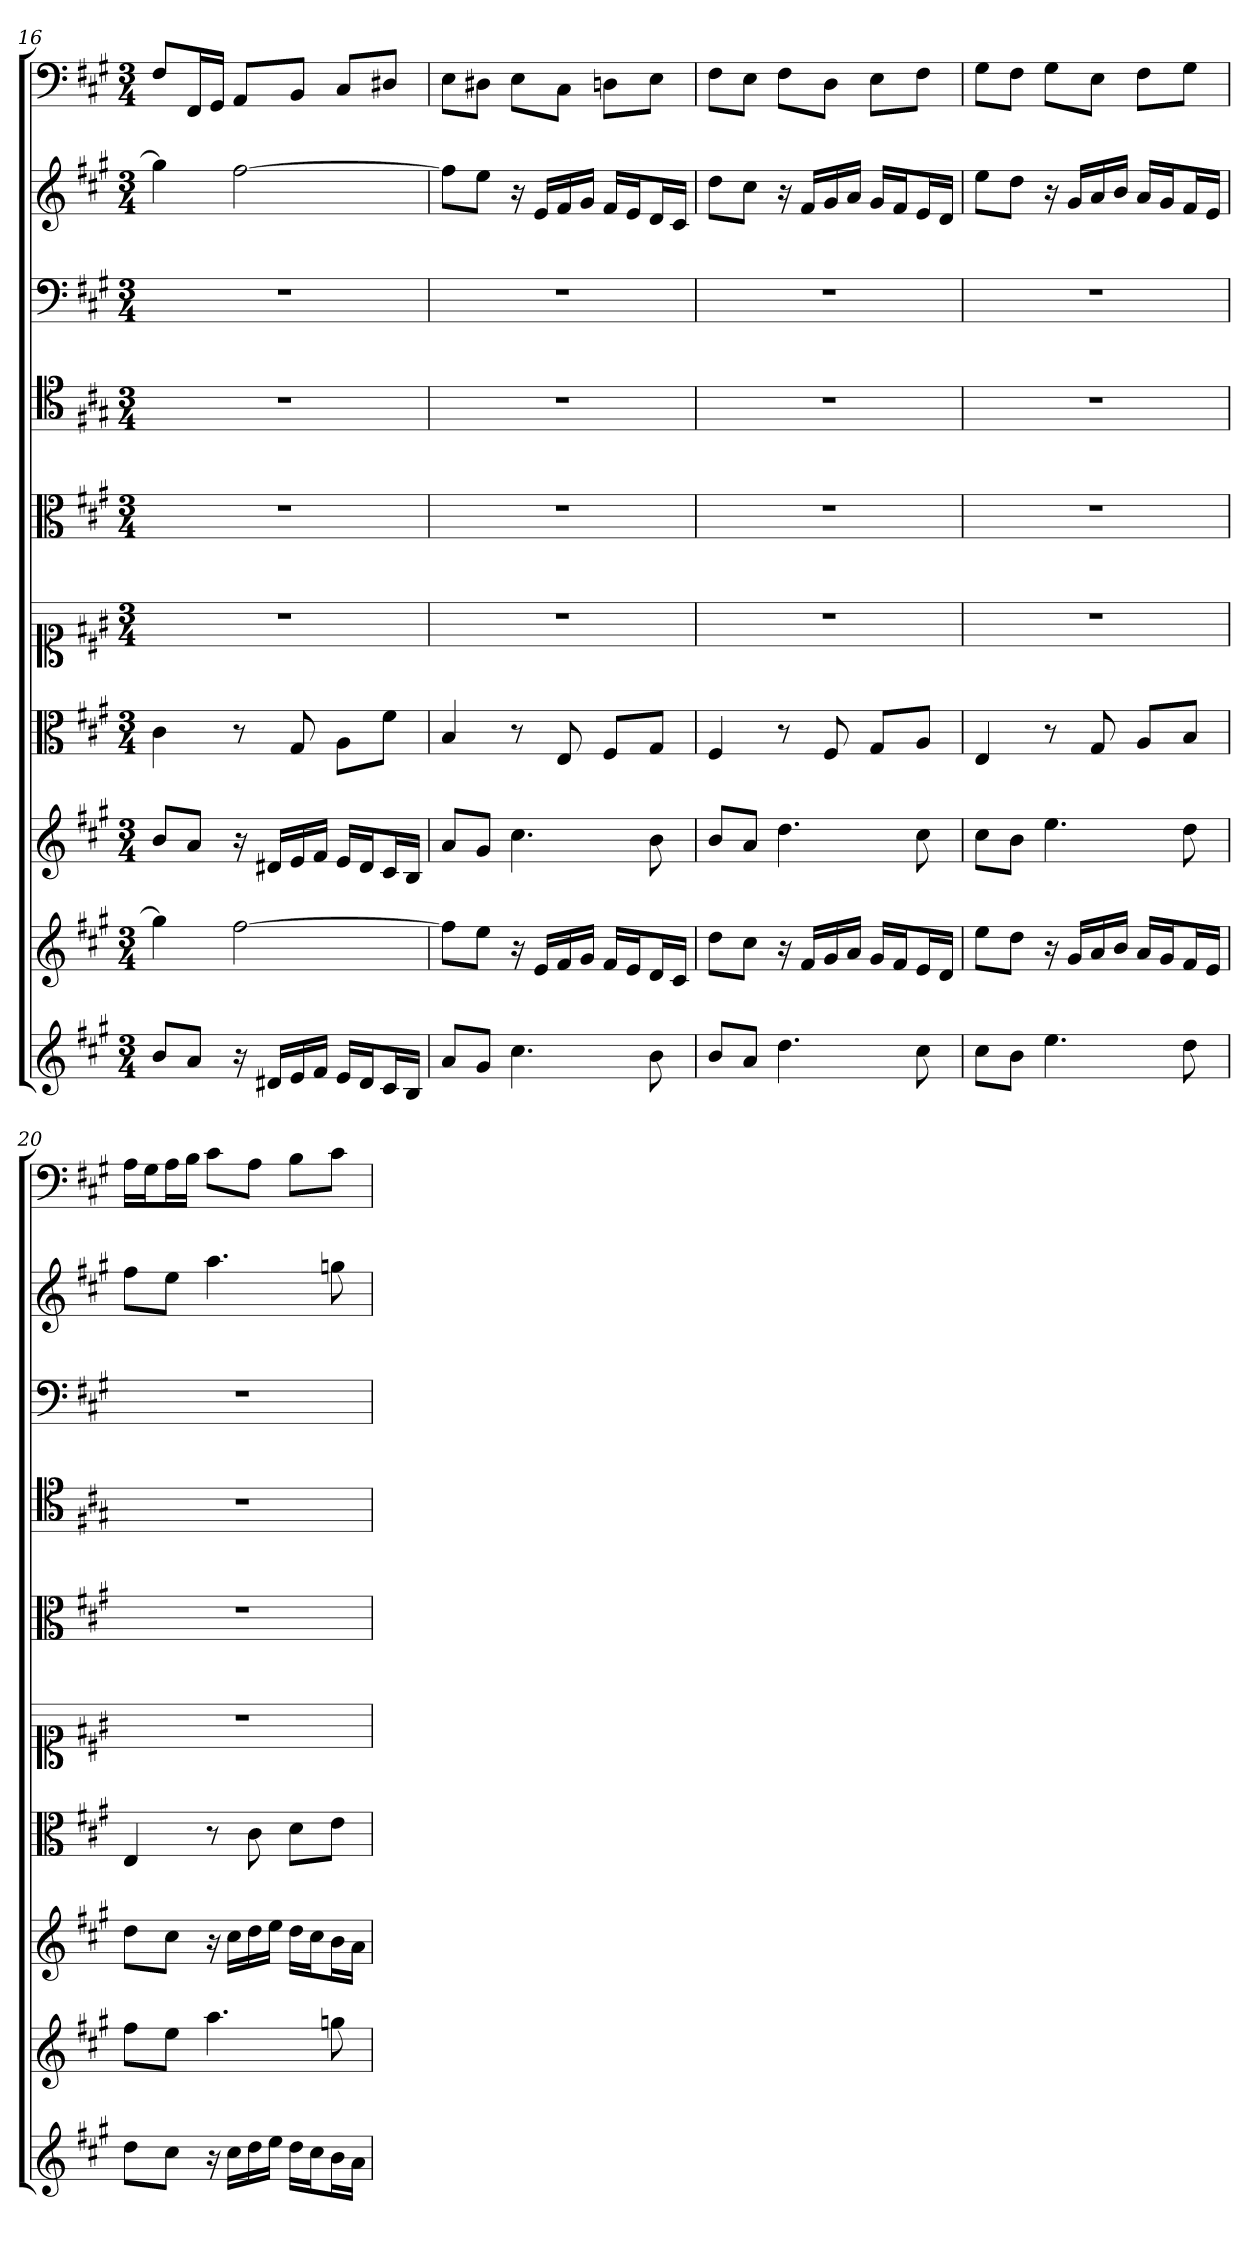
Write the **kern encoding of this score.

**kern	**kern	**kern	**kern	**kern	**kern	**kern	**kern	**kern	**kern
*part10	*part9	*part8	*part7	*part6	*part5	*part4	*part3	*part2	*part1
*staff10	*staff9	*staff8	*staff7	*staff6	*staff5	*staff4	*staff3	*staff2	*staff1
*	*	*	*clefC3	*clefC1	*clefC3	*clefC4	*clefF4	*	*clefF4
*k[f#c#g#]	*k[f#c#g#]	*k[f#c#g#]	*k[f#c#g#]	*k[f#c#g#]	*k[f#c#g#]	*k[f#c#g#]	*k[f#c#g#]	*k[f#c#g#]	*k[f#c#g#]
*A:	*A:	*A:	*A:	*A:	*A:	*A:	*A:	*A:	*A:
*M3/4	*M3/4	*M3/4	*M3/4	*M3/4	*M3/4	*M3/4	*M3/4	*M3/4	*M3/4
=16	=16	=16	=16	=16	=16	=16	=16	=16	=16
8bL	4gg#]	8bL	4c#	2.r	2.r	2.r	2.r	4gg#]	8F#/L
8aJ	.	8aJ	.	.	.	.	.	.	16FF#/L
.	.	.	.	.	.	.	.	.	16GG#/JJ
16r	[2ff#	16r	8r	.	.	.	.	[2ff#	8AA/L
16d#XLL	.	16d#XLL	.	.	.	.	.	.	.
16e	.	16e	8G#	.	.	.	.	.	8BB/J
16f#JJ	.	16f#JJ	.	.	.	.	.	.	.
16eLL	.	16eLL	8A\L	.	.	.	.	.	8C#/L
16d#J	.	16d#J	.	.	.	.	.	.	.
16c#L	.	16c#L	8f#\J	.	.	.	.	.	8D#X/J
16BJJ	.	16BJJ	.	.	.	.	.	.	.
=17	=17	=17	=17	=17	=17	=17	=17	=17	=17
8aL	8ff#L]	8aL	4B	2.r	2.r	2.r	2.r	8ff#L]	8E\L
8g#J	8eeJ	8g#J	.	.	.	.	.	8eeJ	8D#X\J
4.cc#	16r	4.cc#	8r	.	.	.	.	16r	8E\L
.	16eLL	.	.	.	.	.	.	16eLL	.
.	16f#	.	8E	.	.	.	.	16f#	8C#\J
.	16g#JJ	.	.	.	.	.	.	16g#JJ	.
.	16f#LL	.	8F#/L	.	.	.	.	16f#LL	8Dn\L
.	16eJ	.	.	.	.	.	.	16eJ	.
8b	16dL	8b	8G#/J	.	.	.	.	16dL	8E\J
.	16c#JJ	.	.	.	.	.	.	16c#JJ	.
=18	=18	=18	=18	=18	=18	=18	=18	=18	=18
8bL	8ddL	8bL	4F#	2.r	2.r	2.r	2.r	8ddL	8F#\L
8aJ	8cc#J	8aJ	.	.	.	.	.	8cc#J	8E\J
4.dd	16r	4.dd	8r	.	.	.	.	16r	8F#\L
.	16f#LL	.	.	.	.	.	.	16f#LL	.
.	16g#	.	8F#	.	.	.	.	16g#	8D\J
.	16aJJ	.	.	.	.	.	.	16aJJ	.
.	16g#LL	.	8G#/L	.	.	.	.	16g#LL	8E\L
.	16f#J	.	.	.	.	.	.	16f#J	.
8cc#	16eL	8cc#	8A/J	.	.	.	.	16eL	8F#\J
.	16dJJ	.	.	.	.	.	.	16dJJ	.
=19	=19	=19	=19	=19	=19	=19	=19	=19	=19
8cc#L	8eeL	8cc#L	4E	2.r	2.r	2.r	2.r	8eeL	8G#\L
8bJ	8ddJ	8bJ	.	.	.	.	.	8ddJ	8F#\J
4.ee	16r	4.ee	8r	.	.	.	.	16r	8G#\L
.	16g#LL	.	.	.	.	.	.	16g#LL	.
.	16a	.	8G#	.	.	.	.	16a	8E\J
.	16bJJ	.	.	.	.	.	.	16bJJ	.
.	16aLL	.	8A/L	.	.	.	.	16aLL	8F#\L
.	16g#J	.	.	.	.	.	.	16g#J	.
8dd	16f#L	8dd	8B/J	.	.	.	.	16f#L	8G#\J
.	16eJJ	.	.	.	.	.	.	16eJJ	.
=20	=20	=20	=20	=20	=20	=20	=20	=20	=20
8ddL	8ff#L	8ddL	4E	2.r	2.r	2.r	2.r	8ff#L	16A\LL
.	.	.	.	.	.	.	.	.	16G#\J
8cc#J	8eeJ	8cc#J	.	.	.	.	.	8eeJ	16A\L
.	.	.	.	.	.	.	.	.	16B\JJ
16r	4.aa	16r	8r	.	.	.	.	4.aa	8c#\L
16cc#LL	.	16cc#LL	.	.	.	.	.	.	.
16dd	.	16dd	8c#	.	.	.	.	.	8A\J
16eeJJ	.	16eeJJ	.	.	.	.	.	.	.
16ddLL	.	16ddLL	8d\L	.	.	.	.	.	8B\L
16cc#J	.	16cc#J	.	.	.	.	.	.	.
16bL	8ggn	16bL	8e\J	.	.	.	.	8ggn	8c#\J
16aJJ	.	16aJJ	.	.	.	.	.	.	.
=	=	=	=	=	=	=	=	=	=
*-	*-	*-	*-	*-	*-	*-	*-	*-	*-
